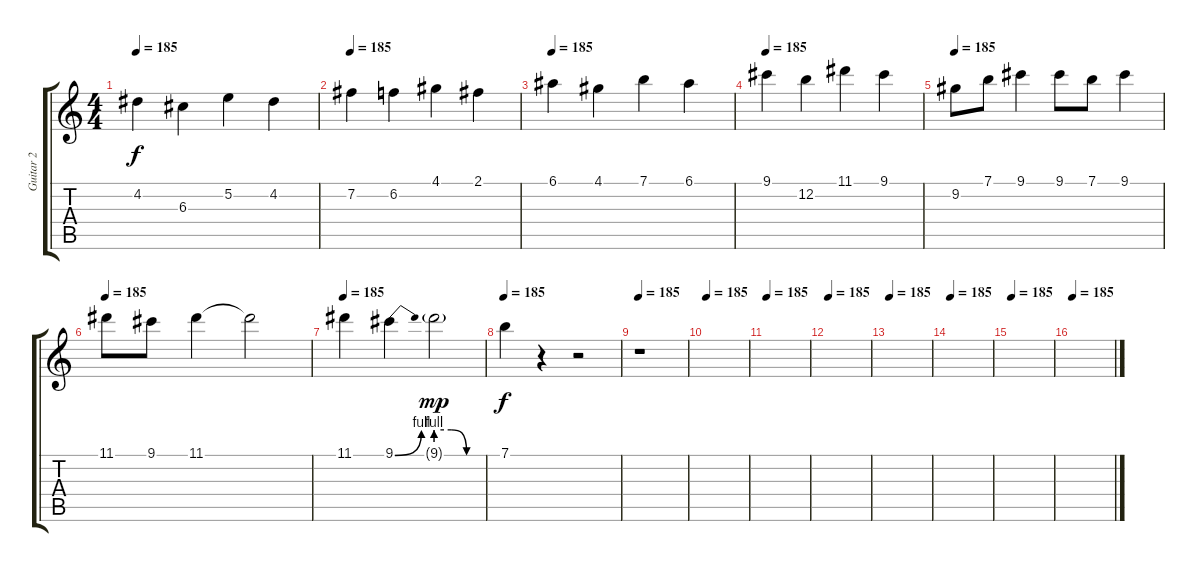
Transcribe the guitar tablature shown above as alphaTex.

\track ("Guitar 2" "Guitar 2") {instrument distortionguitar}
\staff {score tabs}
\tuning (E4 B3 G3 D3 A2 E2) {hide}
\ts (4 4)
\tempo 185
\clef g2
\ks c
4.2.4{dy f} 6.3.4 5.2.4 4.2.4 |
\tempo 185
7.2.4 6.2.4 4.1.4 2.1.4 |
\tempo 185
6.1.4 4.1.4 7.1.4 6.1.4 |
\tempo 185
9.1.4 12.2.4 11.1.4 9.1.4 |
\tempo 185
9.2.8 7.1.8 9.1.4 9.1.8 7.1.8 9.1.4 |
\tempo 185
11.1.8 9.1.8 11.1.4 11.1{t}.2 |
\tempo 185
11.1.4 9.1{be (bend 0 0 60 4)}.4 9.1{be (custom 0 4 20 4 40 0 60 0) g}.2{dy mp} |
\tempo 185
7.1.4{dy f} r.4 r.2 |
\tempo 185
r.1 |
\tempo 185
|
\tempo 185
|
\tempo 185
|
\tempo 185
|
\tempo 185
|
\tempo 185
|
\tempo 185
